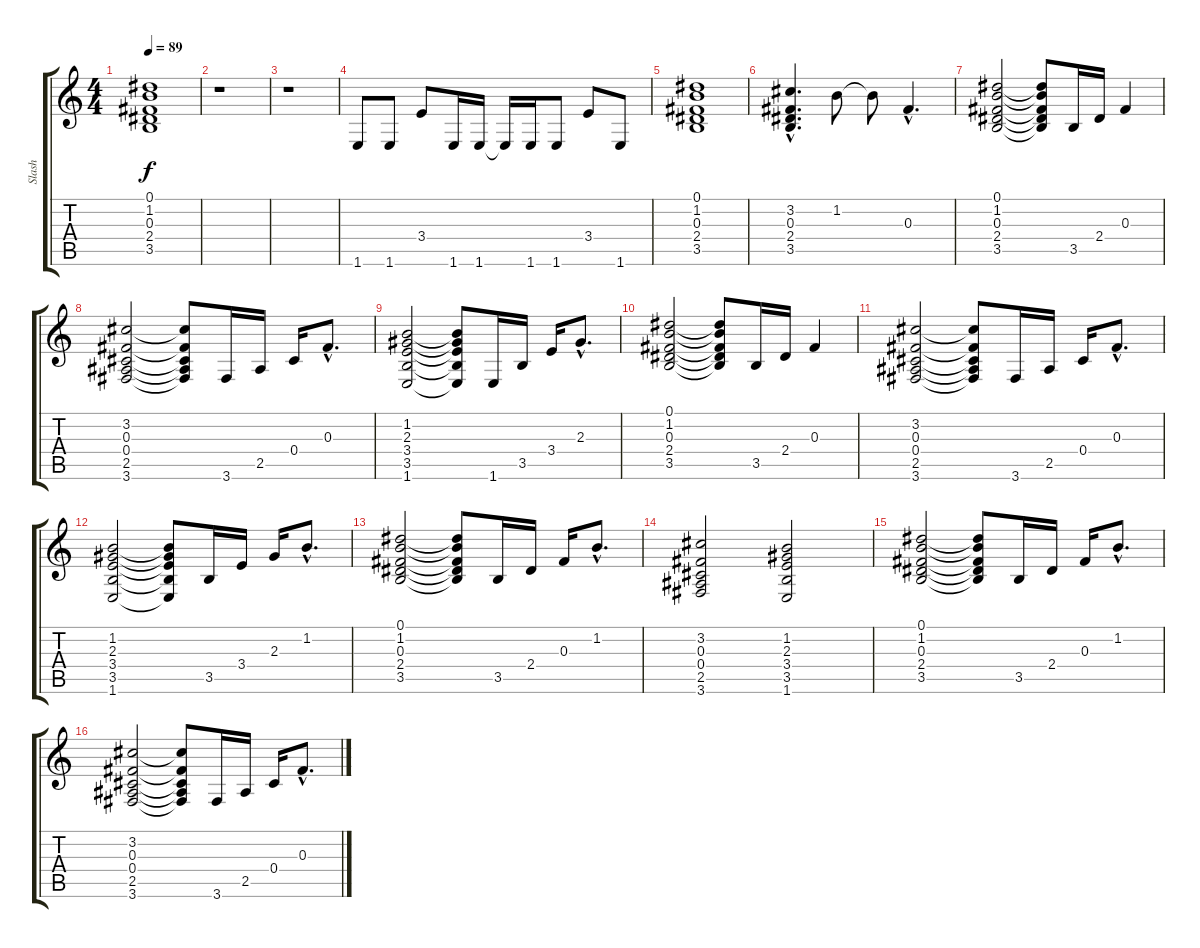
\track ("Slash" "Slash") {instrument distortionguitar}
\staff {score tabs}
\tuning (Eb4 Bb3 Gb3 Db3 Ab2 Eb2) {hide}
\ts (4 4)
\tempo 89
\clef g2
\ks c
(0.1 1.2 0.3 2.4 3.5).1{dy f} |
r.1 |
r.1 |
1.6.8 1.6.8 3.4.8 1.6.16 1.6.16 1.6{t}.16 1.6.16 1.6.8 3.4.8 1.6.8 |
(0.1 1.2 0.3 2.4 3.5).1 |
(3.2{hac} 0.3{hac} 2.4{hac} 3.5{hac}).4{d} 1.2.8 1.2{t}.8 0.3{hac}.4{d} |
(0.1 1.2 0.3 2.4 3.5).2 (0.1{t} 1.2{t} 0.3{t} 2.4{t} 3.5{t}).8 3.5.16 2.4.16 0.3.4 |
(3.2 0.3 0.4 2.5 3.6).2 (3.2{t} 0.3{t} 0.4{t} 2.5{t} 3.6{t}).8 3.6.16 2.5.16 0.4.16 0.3{hac}.8{d} |
(1.2 2.3 3.4 3.5 1.6).2 (1.2{t} 2.3{t} 3.4{t} 3.5{t} 1.6{t}).8 1.6.16 3.5.16 3.4.16 2.3{hac}.8{d} |
(0.1 1.2 0.3 2.4 3.5).2 (0.1{t} 1.2{t} 0.3{t} 2.4{t} 3.5{t}).8 3.5.16 2.4.16 0.3.4 |
(3.2 0.3 0.4 2.5 3.6).2 (3.2{t} 0.3{t} 0.4{t} 2.5{t} 3.6{t}).8 3.6.16 2.5.16 0.4.16 0.3{hac}.8{d} |
(1.2 2.3 3.4 3.5 1.6).2 (1.2{t} 2.3{t} 3.4{t} 3.5{t} 1.6{t}).8 3.5.16 3.4.16 2.3.16 1.2{hac}.8{d} |
(0.1 1.2 0.3 2.4 3.5).2 (0.1{t} 1.2{t} 0.3{t} 2.4{t} 3.5{t}).8 3.5.16 2.4.16 0.3.16 1.2{hac}.8{d} |
(3.2 0.3 0.4 2.5 3.6).2 (1.2 2.3 3.4 3.5 1.6).2 |
(0.1 1.2 0.3 2.4 3.5).2 (0.1{t} 1.2{t} 0.3{t} 2.4{t} 3.5{t}).8 3.5.16 2.4.16 0.3.16 1.2{hac}.8{d} |
(3.2 0.3 0.4 2.5 3.6).2 (3.2{t} 0.3{t} 0.4{t} 2.5{t} 3.6{t}).8 3.6.16 2.5.16 0.4.16 0.3{hac}.8{d}
